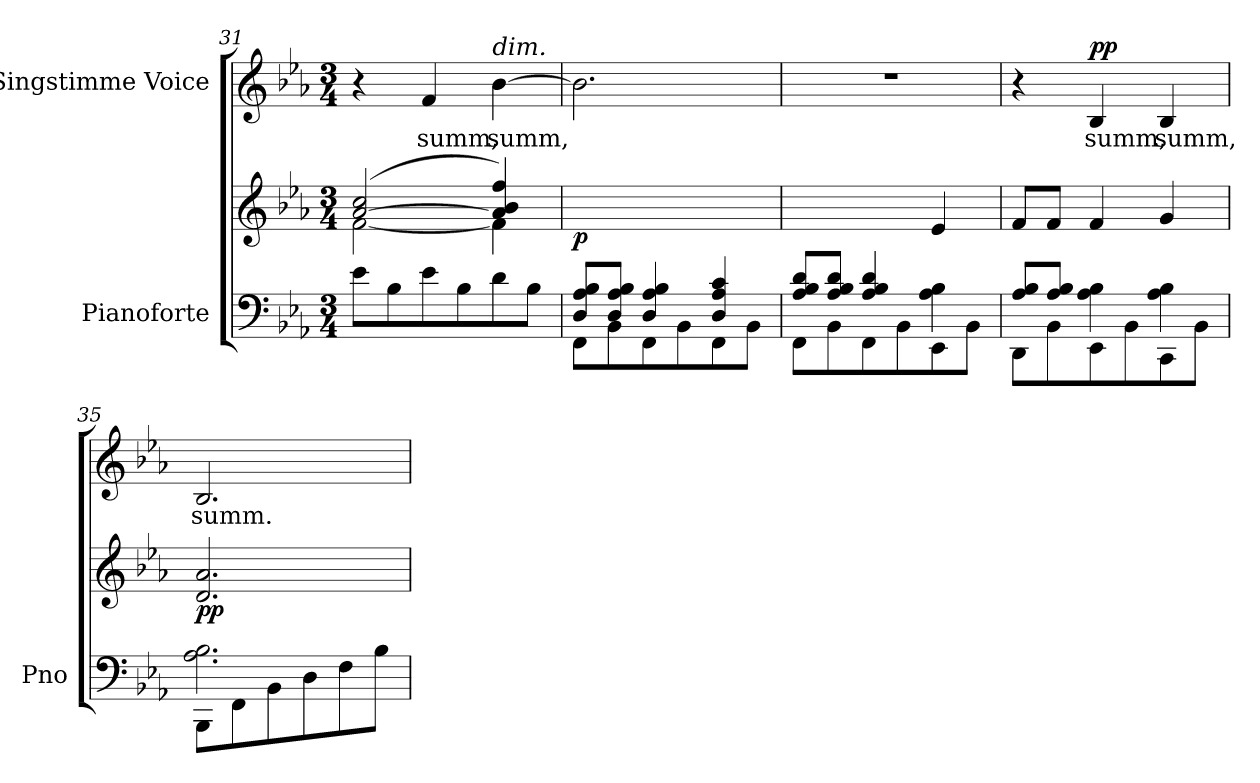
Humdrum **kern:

**kern	**kern	**dynam	**kern	**text	**dynam
*part2	*part2	*part2	*part1	*part1	*part1
*staff3	*staff2	*staff2/3	*staff1	*staff1	*staff1
*I"Pianoforte	*	*	*I"Singstimme Voice	*	*
*I'Pno	*	*	*	*	*
*clefF4	*clefG2	*	*clefG2	*	*
*k[b-e-a-]	*k[b-e-a-]	*	*k[b-e-a-]	*	*
*M3/4	*M3/4	*	*M3/4	*	*
=31	=31	=31	=31	=31	=31
*	*^	*	*	*	*
8e-\L	([2a-/ 2cc/	[2f\	.	4r	.	.
8B-\	.	.	.	.	.	.
8e-\	.	.	.	4f/	summ,	.
8B-\	.	.	.	.	.	.
!	!	!	!	!LO:TX:a:i:t=dim.	!	!
8d\	4a-/] 4b-/ 4ff/)	4f\]	.	[4b-\	summ,	.
8B-\J	.	.	.	.	.	.
*	*v	*v	*	*	*	*
=32	=32	=32	=32	=32	=32
*^	*	*	*	*	*
!	!	!	!LO:DY:b	!	!	!
8D/ 8A-/ 8B-/L	8FF\L	2.ryy	p	2.b-\]	.	.
8D/ 8A-/ 8B-/J	8BB-\	.	.	.	.	.
4D/ 4A-/ 4B-/	8FF\	.	.	.	.	.
.	8BB-\	.	.	.	.	.
4D/ 4A-/ 4c/	8FF\	.	.	.	.	.
.	8BB-\J	.	.	.	.	.
=33	=33	=33	=33	=33	=33	=33
*	*^	*	*	*	*	*
8A-/ 8B-/ 8d/L	2ryy	8FF\L	2ryy	.	2.r	.	.
8A-/ 8B-/ 8d/J	.	8BB-\	.	.	.	.	.
4A-/ 4B-/ 4d/	.	8FF\	.	.	.	.	.
.	.	8BB-\	.	.	.	.	.
4ryy	4A-\ 4B-\	8EE-\	4e-/	.	.	.	.
.	.	8BB-\J	.	.	.	.	.
*	*v	*v	*	*	*	*	*
=34	=34	=34	=34	=34	=34	=34
8A-/ 8B-/L	8DD\L	8f/L	.	4r	.	.
8A-/ 8B-/J	8BB-\	8f/J	.	.	.	.
!	!	!	!	!	!	!LO:DY:a
4A-\ 4B-\	8EE-\	4f/	.	4B-/	summ,	pp
.	8BB-\	.	.	.	.	.
4A-\ 4B-\	8CC\	4g/	.	4B-/	summ,	.
.	8BB-\J	.	.	.	.	.
=35	=35	=35	=35	=35	=35	=35
!	!	!	!LO:DY:b	!	!	!
2.A-\ 2.B-\	8BBB-\L	2.d/ 2.a-/	pp	2.B-/	summ.	.
.	8FF\	.	.	.	.	.
.	8BB-\	.	.	.	.	.
.	8D\	.	.	.	.	.
.	8F\	.	.	.	.	.
.	8B-\J	.	.	.	.	.
*v	*v	*	*	*	*	*
=	=	=	=	=	=
*-	*-	*-	*-	*-	*-
